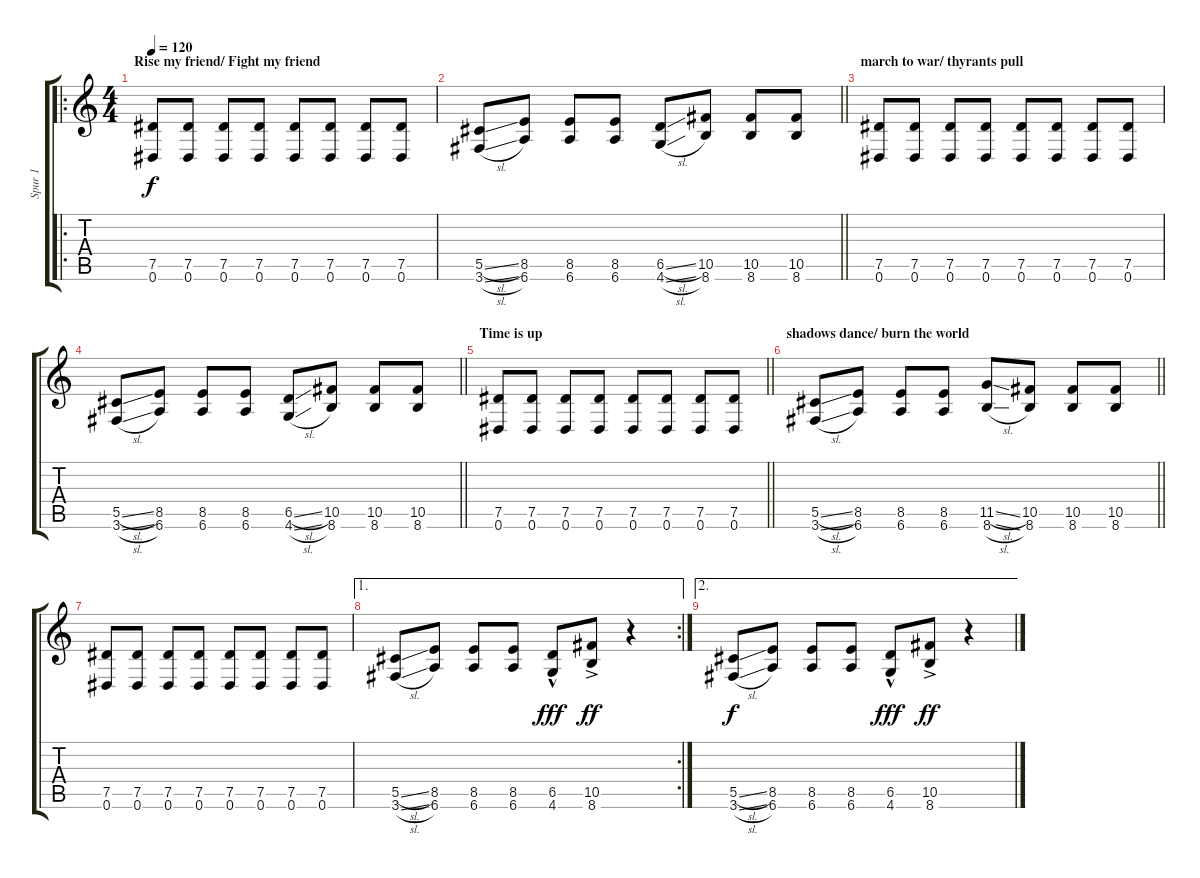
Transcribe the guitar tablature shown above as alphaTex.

\track ("Spur 1" "Spur 1") {instrument overdrivenguitar}
\staff {score tabs}
\tuning (Eb4 Bb3 Gb3 Db3 Ab2 Eb2) {hide}
\ro
\ts (4 4)
\section ("" "Rise my friend/ Fight my friend")
\tempo 120
\clef g2
\ks c
(7.5 0.6).8{dy f} (7.5 0.6).8 (7.5 0.6).8 (7.5 0.6).8 (7.5 0.6).8 (7.5 0.6).8 (7.5 0.6).8 (7.5 0.6).8 |
\barLineRight lightlight
(5.5{sl} 3.6{sl}).8 (8.5 6.6).8 (8.5 6.6).8 (8.5 6.6).8 (6.5{sl} 4.6{sl}).8 (10.5 8.6).8 (10.5 8.6).8 (10.5 8.6).8 |
\section ("" "march to war/ thyrants pull")
(7.5 0.6).8 (7.5 0.6).8 (7.5 0.6).8 (7.5 0.6).8 (7.5 0.6).8 (7.5 0.6).8 (7.5 0.6).8 (7.5 0.6).8 |
\barLineRight lightlight
(5.5{sl} 3.6{sl}).8 (8.5 6.6).8 (8.5 6.6).8 (8.5 6.6).8 (6.5{sl} 4.6{sl}).8 (10.5 8.6).8 (10.5 8.6).8 (10.5 8.6).8 |
\section ("" "Time is up")
\barLineRight lightlight
(7.5 0.6).8 (7.5 0.6).8 (7.5 0.6).8 (7.5 0.6).8 (7.5 0.6).8 (7.5 0.6).8 (7.5 0.6).8 (7.5 0.6).8 |
\section ("" "shadows dance/ burn the world")
\barLineRight lightlight
(5.5{sl} 3.6{sl}).8 (8.5 6.6).8 (8.5 6.6).8 (8.5 6.6).8 (11.5{sl} 8.6{sl}).8 (10.5 8.6).8 (10.5 8.6).8 (10.5 8.6).8 |
(7.5 0.6).8 (7.5 0.6).8 (7.5 0.6).8 (7.5 0.6).8 (7.5 0.6).8 (7.5 0.6).8 (7.5 0.6).8 (7.5 0.6).8 |
\ae 1
\rc 2
(5.5{sl} 3.6{sl}).8 (8.5 6.6).8 (8.5 6.6).8 (8.5 6.6).8 (6.5{hac} 4.6{hac}).8{dy fff} (10.5{ac} 8.6{ac}).8{dy ff} r.4 |
\ae 2
(5.5{sl} 3.6{sl}).8{dy f} (8.5 6.6).8 (8.5 6.6).8 (8.5 6.6).8 (6.5{hac} 4.6{hac}).8{dy fff} (10.5{ac} 8.6{ac}).8{dy ff} r.4
